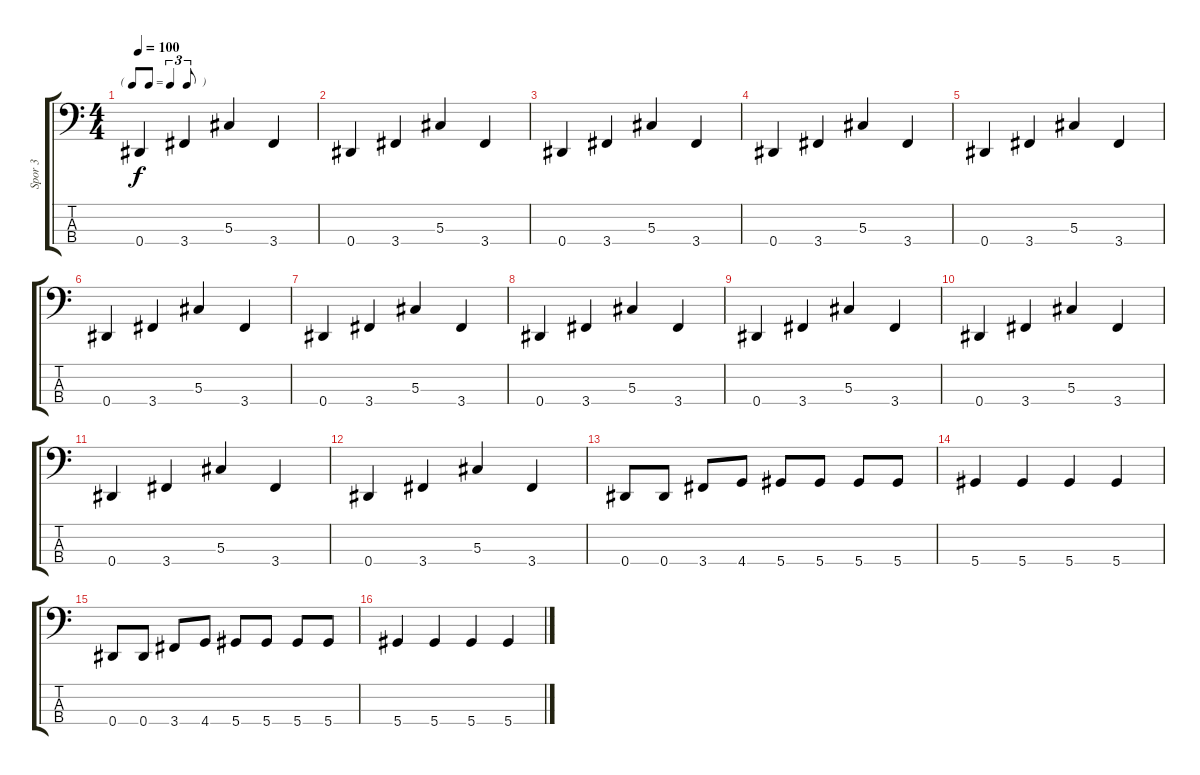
\track ("Spor 3" "Spor 3") {instrument electricbassfinger}
\staff {score tabs}
\tuning (Gb2 Db2 Ab1 Eb1) {hide}
\ts (4 4)
\tf triplet8th
\tempo 100
\clef f4
\ks c
0.4.4{dy f} 3.4.4 5.3.4 3.4.4 |
0.4.4 3.4.4 5.3.4 3.4.4 |
0.4.4 3.4.4 5.3.4 3.4.4 |
0.4.4 3.4.4 5.3.4 3.4.4 |
0.4.4 3.4.4 5.3.4 3.4.4 |
0.4.4 3.4.4 5.3.4 3.4.4 |
0.4.4 3.4.4 5.3.4 3.4.4 |
0.4.4 3.4.4 5.3.4 3.4.4 |
0.4.4 3.4.4 5.3.4 3.4.4 |
0.4.4 3.4.4 5.3.4 3.4.4 |
0.4.4 3.4.4 5.3.4 3.4.4 |
0.4.4 3.4.4 5.3.4 3.4.4 |
0.4.8 0.4.8 3.4.8 4.4.8 5.4.8 5.4.8 5.4.8 5.4.8 |
5.4.4 5.4.4 5.4.4 5.4.4 |
0.4.8 0.4.8 3.4.8 4.4.8 5.4.8 5.4.8 5.4.8 5.4.8 |
5.4.4 5.4.4 5.4.4 5.4.4
